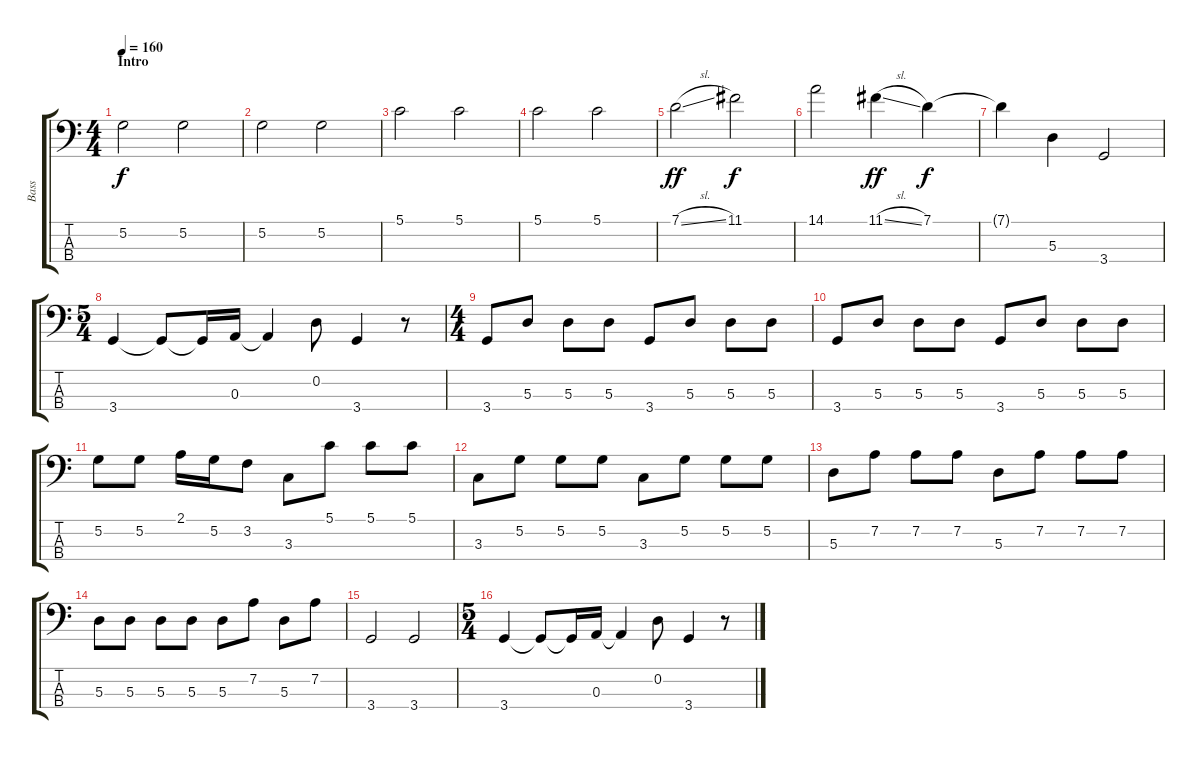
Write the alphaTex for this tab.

\track ("Bass" "Bass") {instrument electricbassfinger}
\staff {score tabs}
\tuning (G2 D2 A1 E1) {hide}
\ts (4 4)
\section ("" "Intro")
\tempo 160
\clef f4
\ks c
5.2.2{dy f instrument electricbassfinger} 5.2.2 |
5.2.2 5.2.2 |
5.1.2 5.1.2 |
5.1.2 5.1.2 |
7.1{sl}.2{dy ff} 11.1.2{dy f} |
14.1.2 11.1{sl}.4{dy ff} 7.1.4{dy f} |
7.1{t}.4 5.3.4 3.4.2 |
\ts (5 4)
3.4.4 3.4{t}.8 3.4{t}.16 0.3.16 0.3{t}.4 0.2.8 3.4.4 r.8 |
\ts (4 4)
3.4.8 5.3.8 5.3.8 5.3.8 3.4.8 5.3.8 5.3.8 5.3.8 |
3.4.8 5.3.8 5.3.8 5.3.8 3.4.8 5.3.8 5.3.8 5.3.8 |
5.2.8 5.2.8 2.1.16 5.2.16 3.2.8 3.3.8 5.1.8 5.1.8 5.1.8 |
3.3.8 5.2.8 5.2.8 5.2.8 3.3.8 5.2.8 5.2.8 5.2.8 |
5.3.8 7.2.8 7.2.8 7.2.8 5.3.8 7.2.8 7.2.8 7.2.8 |
5.3.8 5.3.8 5.3.8 5.3.8 5.3.8 7.2.8 5.3.8 7.2.8 |
3.4.2 3.4.2 |
\ts (5 4)
3.4.4 3.4{t}.8 3.4{t}.16 0.3.16 0.3{t}.4 0.2.8 3.4.4 r.8
